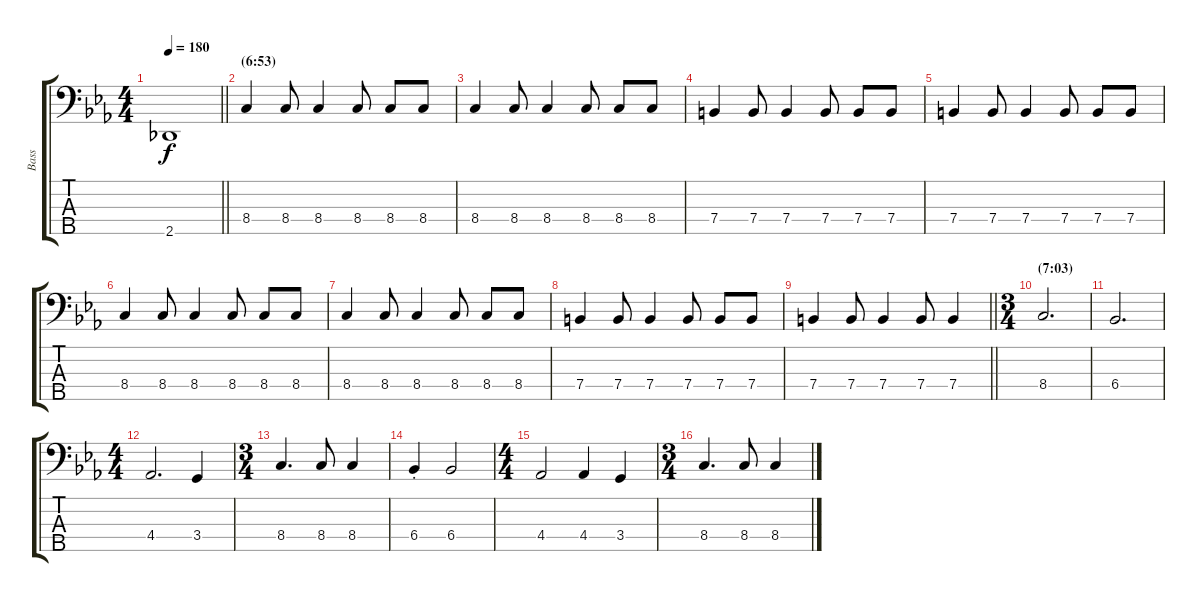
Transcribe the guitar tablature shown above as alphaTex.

\track ("Bass" "Bass") {instrument electricbassfinger}
\staff {score tabs}
\tuning (G2 D2 A1 E1 B0) {hide}
\ts (4 4)
\tempo 180
\clef f4
\barLineRight lightlight
\ks cminor
2.5.1{dy f} |
\section ("" "(6:53)")
8.4.4 8.4.8 8.4.4 8.4.8 8.4.8 8.4.8 |
8.4.4 8.4.8 8.4.4 8.4.8 8.4.8 8.4.8 |
7.4.4 7.4.8 7.4.4 7.4.8 7.4.8 7.4.8 |
7.4.4 7.4.8 7.4.4 7.4.8 7.4.8 7.4.8 |
8.4.4 8.4.8 8.4.4 8.4.8 8.4.8 8.4.8 |
8.4.4 8.4.8 8.4.4 8.4.8 8.4.8 8.4.8 |
7.4.4 7.4.8 7.4.4 7.4.8 7.4.8 7.4.8 |
\barLineRight lightlight
7.4.4 7.4.8 7.4.4 7.4.8 7.4.4 |
\ts (3 4)
\section ("" "(7:03)")
8.4.2{d} |
6.4.2{d} |
\ts (4 4)
4.4.2{d} 3.4.4 |
\ts (3 4)
8.4.4{d} 8.4.8 8.4.4 |
6.4{st}.4 6.4.2 |
\ts (4 4)
4.4.2 4.4.4 3.4.4 |
\ts (3 4)
8.4.4{d} 8.4.8 8.4.4
